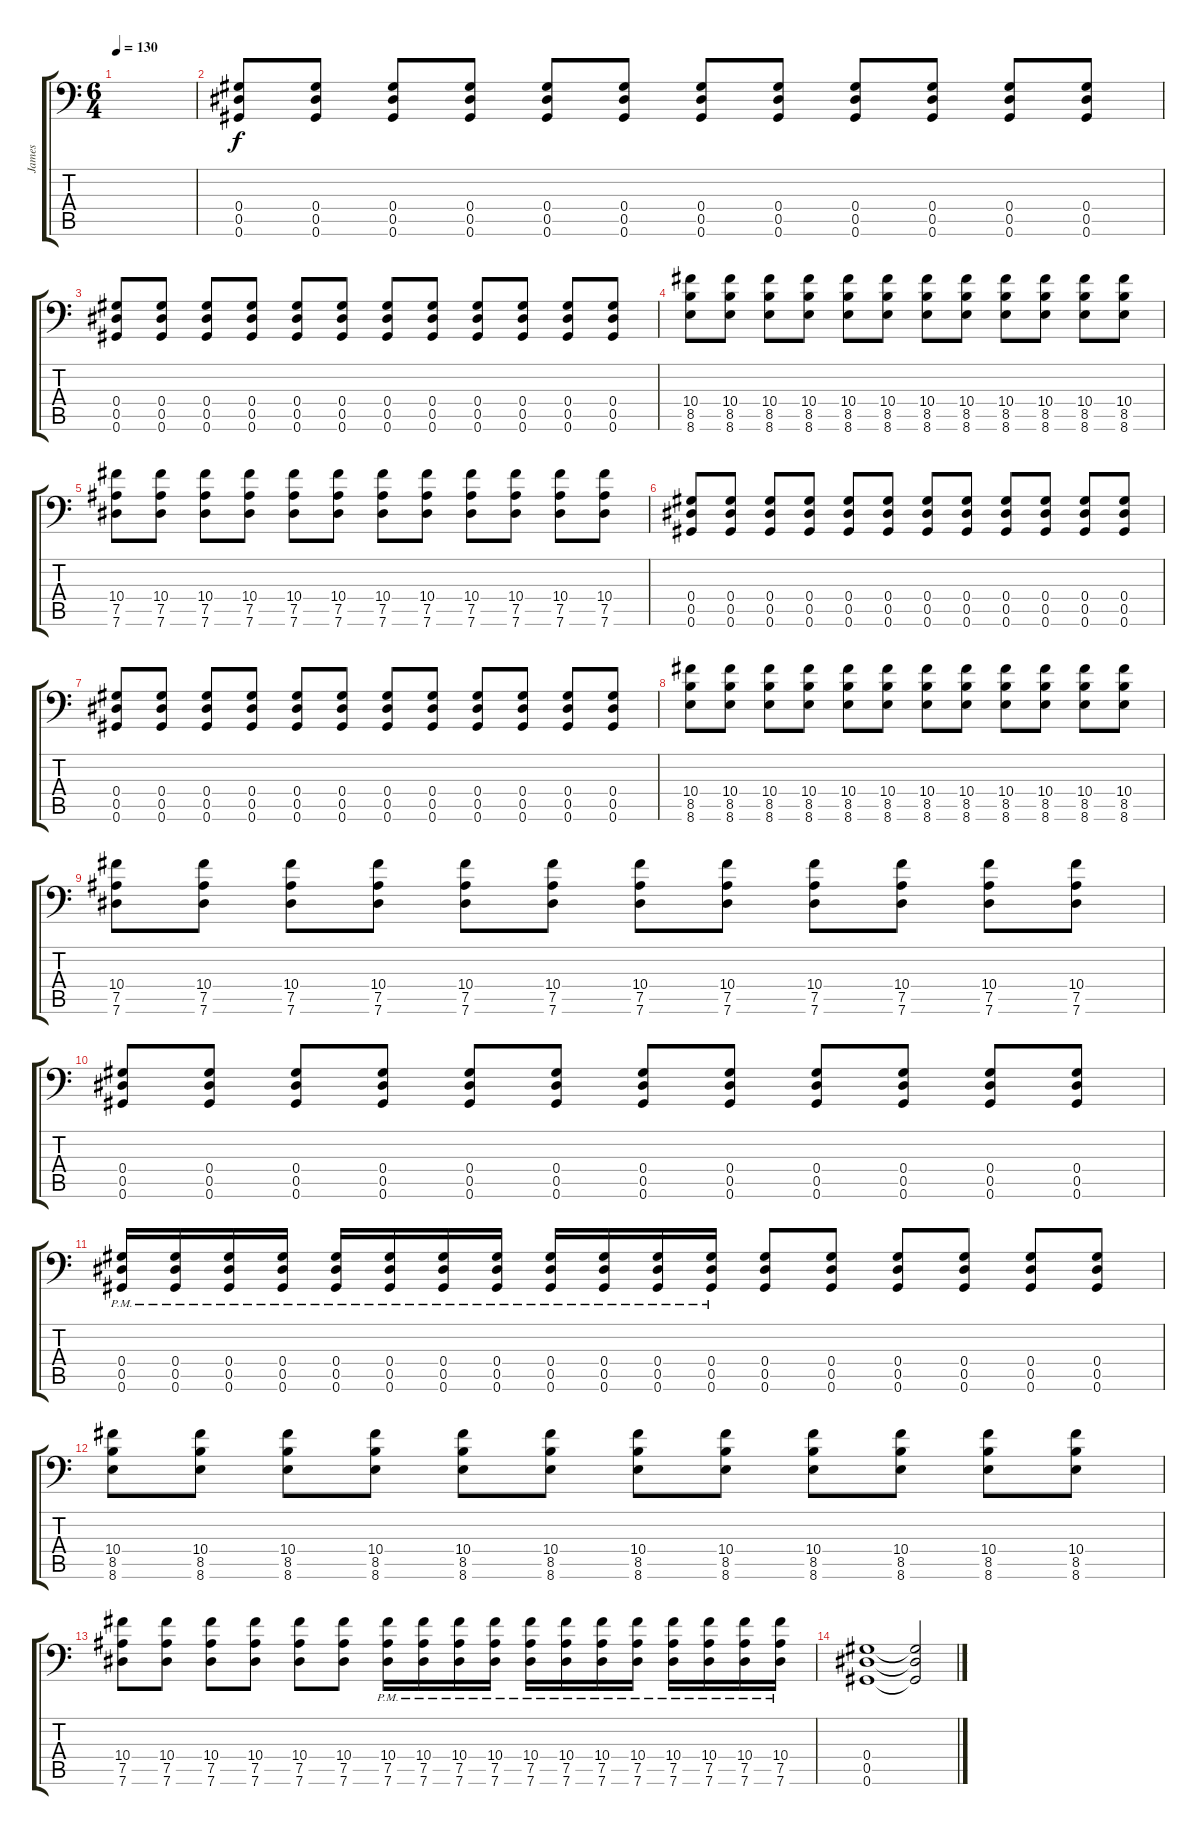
\track ("James" "James") {instrument distortionguitar}
\staff {score tabs}
\tuning (Bb3 F3 Db3 Ab2 Eb2 Ab1) {hide}
\ts (6 4)
\tempo 130
\clef f4
\ks c
|
(0.4 0.5 0.6).8 (0.4 0.5 0.6).8 (0.4 0.5 0.6).8 (0.4 0.5 0.6).8 (0.4 0.5 0.6).8 (0.4 0.5 0.6).8 (0.4 0.5 0.6).8 (0.4 0.5 0.6).8 (0.4 0.5 0.6).8 (0.4 0.5 0.6).8 (0.4 0.5 0.6).8 (0.4 0.5 0.6).8 |
(0.4 0.5 0.6).8 (0.4 0.5 0.6).8 (0.4 0.5 0.6).8 (0.4 0.5 0.6).8 (0.4 0.5 0.6).8 (0.4 0.5 0.6).8 (0.4 0.5 0.6).8 (0.4 0.5 0.6).8 (0.4 0.5 0.6).8 (0.4 0.5 0.6).8 (0.4 0.5 0.6).8 (0.4 0.5 0.6).8 |
(10.4 8.5 8.6).8 (10.4 8.5 8.6).8 (10.4 8.5 8.6).8 (10.4 8.5 8.6).8 (10.4 8.5 8.6).8 (10.4 8.5 8.6).8 (10.4 8.5 8.6).8 (10.4 8.5 8.6).8 (10.4 8.5 8.6).8 (10.4 8.5 8.6).8 (10.4 8.5 8.6).8 (10.4 8.5 8.6).8 |
(10.4 7.5 7.6).8 (10.4 7.5 7.6).8 (10.4 7.5 7.6).8 (10.4 7.5 7.6).8 (10.4 7.5 7.6).8 (10.4 7.5 7.6).8 (10.4 7.5 7.6).8 (10.4 7.5 7.6).8 (10.4 7.5 7.6).8 (10.4 7.5 7.6).8 (10.4 7.5 7.6).8 (10.4 7.5 7.6).8 |
(0.4 0.5 0.6).8 (0.4 0.5 0.6).8 (0.4 0.5 0.6).8 (0.4 0.5 0.6).8 (0.4 0.5 0.6).8 (0.4 0.5 0.6).8 (0.4 0.5 0.6).8 (0.4 0.5 0.6).8 (0.4 0.5 0.6).8 (0.4 0.5 0.6).8 (0.4 0.5 0.6).8 (0.4 0.5 0.6).8 |
(0.4 0.5 0.6).8 (0.4 0.5 0.6).8 (0.4 0.5 0.6).8 (0.4 0.5 0.6).8 (0.4 0.5 0.6).8 (0.4 0.5 0.6).8 (0.4 0.5 0.6).8 (0.4 0.5 0.6).8 (0.4 0.5 0.6).8 (0.4 0.5 0.6).8 (0.4 0.5 0.6).8 (0.4 0.5 0.6).8 |
(10.4 8.5 8.6).8 (10.4 8.5 8.6).8 (10.4 8.5 8.6).8 (10.4 8.5 8.6).8 (10.4 8.5 8.6).8 (10.4 8.5 8.6).8 (10.4 8.5 8.6).8 (10.4 8.5 8.6).8 (10.4 8.5 8.6).8 (10.4 8.5 8.6).8 (10.4 8.5 8.6).8 (10.4 8.5 8.6).8 |
(10.4 7.5 7.6).8 (10.4 7.5 7.6).8 (10.4 7.5 7.6).8 (10.4 7.5 7.6).8 (10.4 7.5 7.6).8 (10.4 7.5 7.6).8 (10.4 7.5 7.6).8 (10.4 7.5 7.6).8 (10.4 7.5 7.6).8 (10.4 7.5 7.6).8 (10.4 7.5 7.6).8 (10.4 7.5 7.6).8 |
(0.4 0.5 0.6).8 (0.4 0.5 0.6).8 (0.4 0.5 0.6).8 (0.4 0.5 0.6).8 (0.4 0.5 0.6).8 (0.4 0.5 0.6).8 (0.4 0.5 0.6).8 (0.4 0.5 0.6).8 (0.4 0.5 0.6).8 (0.4 0.5 0.6).8 (0.4 0.5 0.6).8 (0.4 0.5 0.6).8 |
(0.4{pm} 0.5{pm} 0.6{pm}).16 (0.4{pm} 0.5{pm} 0.6{pm}).16 (0.4{pm} 0.5{pm} 0.6{pm}).16 (0.4{pm} 0.5{pm} 0.6{pm}).16 (0.4{pm} 0.5{pm} 0.6{pm}).16 (0.4{pm} 0.5{pm} 0.6{pm}).16 (0.4{pm} 0.5{pm} 0.6{pm}).16 (0.4{pm} 0.5{pm} 0.6{pm}).16 (0.4{pm} 0.5{pm} 0.6{pm}).16 (0.4{pm} 0.5{pm} 0.6{pm}).16 (0.4{pm} 0.5{pm} 0.6{pm}).16 (0.4{pm} 0.5{pm} 0.6{pm}).16 (0.4 0.5 0.6).8 (0.4 0.5 0.6).8 (0.4 0.5 0.6).8 (0.4 0.5 0.6).8 (0.4 0.5 0.6).8 (0.4 0.5 0.6).8 |
(10.4 8.5 8.6).8 (10.4 8.5 8.6).8 (10.4 8.5 8.6).8 (10.4 8.5 8.6).8 (10.4 8.5 8.6).8 (10.4 8.5 8.6).8 (10.4 8.5 8.6).8 (10.4 8.5 8.6).8 (10.4 8.5 8.6).8 (10.4 8.5 8.6).8 (10.4 8.5 8.6).8 (10.4 8.5 8.6).8 |
(10.4 7.5 7.6).8 (10.4 7.5 7.6).8 (10.4 7.5 7.6).8 (10.4 7.5 7.6).8 (10.4 7.5 7.6).8 (10.4 7.5 7.6).8 (10.4{pm} 7.5{pm} 7.6{pm}).16 (10.4{pm} 7.5{pm} 7.6{pm}).16 (10.4{pm} 7.5{pm} 7.6{pm}).16 (10.4{pm} 7.5{pm} 7.6{pm}).16 (10.4{pm} 7.5{pm} 7.6{pm}).16 (10.4{pm} 7.5{pm} 7.6{pm}).16 (10.4{pm} 7.5{pm} 7.6{pm}).16 (10.4{pm} 7.5{pm} 7.6{pm}).16 (10.4{pm} 7.5{pm} 7.6{pm}).16 (10.4{pm} 7.5{pm} 7.6{pm}).16 (10.4{pm} 7.5{pm} 7.6{pm}).16 (10.4{pm} 7.5{pm} 7.6{pm}).16 |
(0.4 0.5 0.6).1 (0.4{t} 0.5{t} 0.6{t}).2
